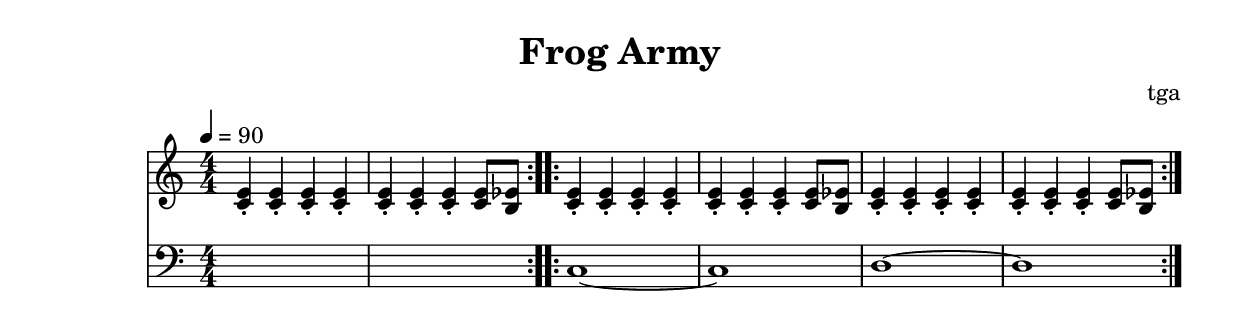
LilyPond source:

% 青蛙军团

\version "2.24.4"
\language "english"

\header {
	title = "Frog Army"
	composer = "tga"
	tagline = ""
}

global = {
	\key c \major
	\numericTimeSignature
	\time 4/4
	\tempo 4 = 90
}

treble = {
	\repeat volta 4 {
		<e c>4-. <e c>-. <e c>-. <e c>-. |
		<e c>-. <e c>-. <e c>-. <e c>8 <ef b,>8 |
	}
	\repeat volta 8 {
		<e c>4-. <e c>-. <e c>-. <e c>-. |
		<e c>-. <e c>-. <e c>-. <e c>8 <ef b,>8 |
		<e c>4-. <e c>-. <e c>-. <e c>-. |
		<e c>-. <e c>-. <e c>-. <e c>8 <ef b,>8 |
	}
}

bass = {
	\repeat volta 4 {
		s1 |
		s1 |
	}
	\repeat volta 8 {
		c1~ |
		c1 |
		d1~ |
		d1 |
	}
}

music = {
	<<
		\new Staff \with {
			midiInstrument = "piccolo"
		} \fixed c' {
			\clef treble
			\global
			\treble
		}
		\new Staff \with {
			midiInstrument = "accordion"
		} \fixed c {
			\clef bass
			\global
			\bass
		}
	>>
}

\score {
	\music
	\layout {
		\context {
			\Staff
			\RemoveAllEmptyStaves
		}
	}
}

\score {
	\unfoldRepeats \music
	\midi {}
}
